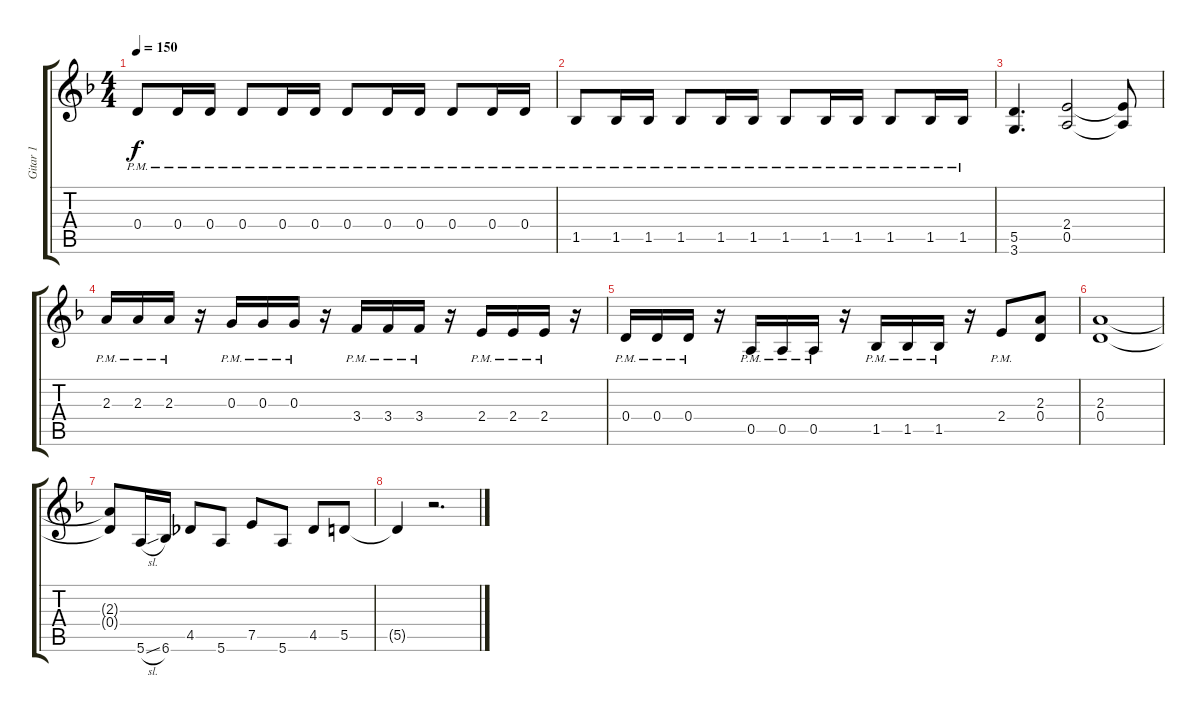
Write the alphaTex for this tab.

\track ("Gitar 1" "Gitar 1") {instrument overdrivenguitar}
\staff {score tabs}
\tuning (E4 B3 G3 D3 A2 E2) {hide}
\ts (4 4)
\tempo 150
\clef g2
\ks f
0.4{pm}.8{dy f} 0.4{pm}.16 0.4{pm}.16 0.4{pm}.8 0.4{pm}.16 0.4{pm}.16 0.4{pm}.8 0.4{pm}.16 0.4{pm}.16 0.4{pm}.8 0.4{pm}.16 0.4{pm}.16 |
1.5{pm}.8 1.5{pm}.16 1.5{pm}.16 1.5{pm}.8 1.5{pm}.16 1.5{pm}.16 1.5{pm}.8 1.5{pm}.16 1.5{pm}.16 1.5{pm}.8 1.5{pm}.16 1.5{pm}.16 |
(5.5 3.6).4{d} (2.4 0.5).2 (2.4{t} 0.5{t}).8 |
2.3{pm}.16 2.3{pm}.16 2.3{pm}.16 r.16 0.3{pm}.16 0.3{pm}.16 0.3{pm}.16 r.16 3.4{pm}.16 3.4{pm}.16 3.4{pm}.16 r.16 2.4{pm}.16 2.4{pm}.16 2.4{pm}.16 r.16 |
0.4{pm}.16 0.4{pm}.16 0.4{pm}.16 r.16 0.5{pm}.16 0.5{pm}.16 0.5{pm}.16 r.16 1.5{pm}.16 1.5{pm}.16 1.5{pm}.16 r.16 2.4{pm}.8 (2.3 0.4).8 |
(2.3 0.4).1 |
(2.3{t} 0.4{t}).8 5.6{sl}.16 6.6.16 4.5.8 5.6.8 7.5.8 5.6.8 4.5.8 5.5.8 |
5.5{t}.4 r.2{d}
